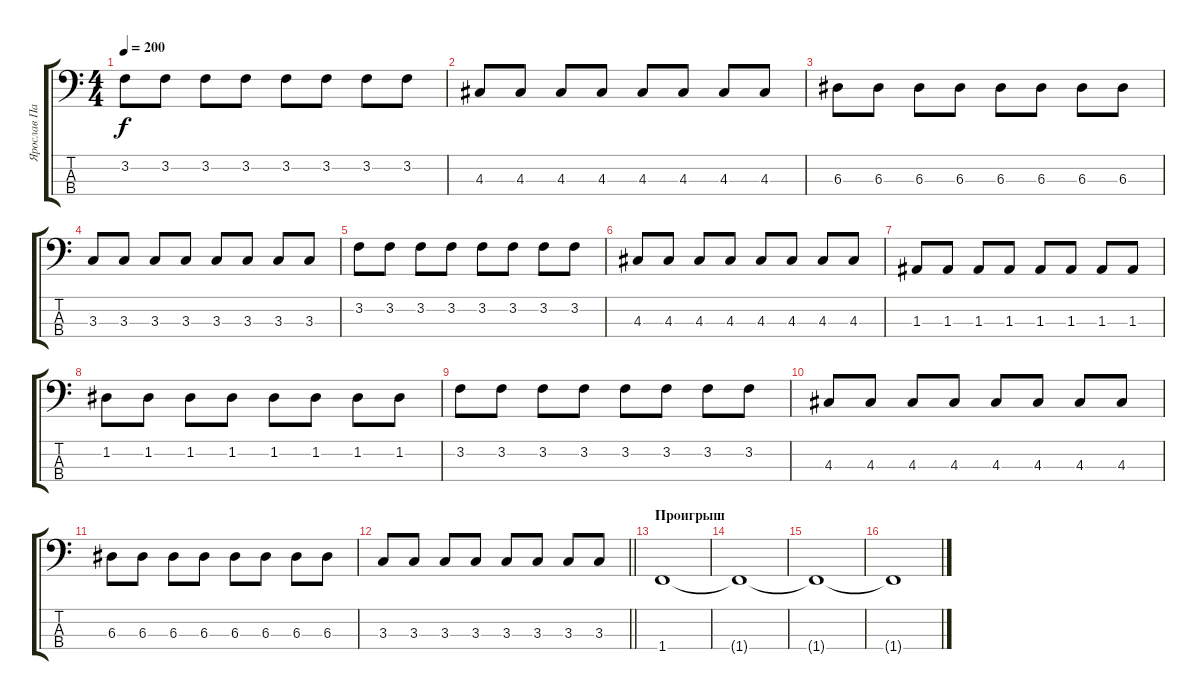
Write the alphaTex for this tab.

\track ("Ярослав Пастухов" "Ярослав Па") {instrument electricbassfinger}
\staff {score tabs}
\tuning (G2 D2 A1 E1) {hide}
\ts (4 4)
\tempo 200
\clef f4
\ks c
3.2.8{dy f} 3.2.8 3.2.8 3.2.8 3.2.8 3.2.8 3.2.8 3.2.8 |
4.3.8 4.3.8 4.3.8 4.3.8 4.3.8 4.3.8 4.3.8 4.3.8 |
6.3.8 6.3.8 6.3.8 6.3.8 6.3.8 6.3.8 6.3.8 6.3.8 |
3.3.8 3.3.8 3.3.8 3.3.8 3.3.8 3.3.8 3.3.8 3.3.8 |
3.2.8 3.2.8 3.2.8 3.2.8 3.2.8 3.2.8 3.2.8 3.2.8 |
4.3.8 4.3.8 4.3.8 4.3.8 4.3.8 4.3.8 4.3.8 4.3.8 |
1.3.8 1.3.8 1.3.8 1.3.8 1.3.8 1.3.8 1.3.8 1.3.8 |
1.2.8 1.2.8 1.2.8 1.2.8 1.2.8 1.2.8 1.2.8 1.2.8 |
3.2.8 3.2.8 3.2.8 3.2.8 3.2.8 3.2.8 3.2.8 3.2.8 |
4.3.8 4.3.8 4.3.8 4.3.8 4.3.8 4.3.8 4.3.8 4.3.8 |
6.3.8 6.3.8 6.3.8 6.3.8 6.3.8 6.3.8 6.3.8 6.3.8 |
\barLineRight lightlight
3.3.8 3.3.8 3.3.8 3.3.8 3.3.8 3.3.8 3.3.8 3.3.8 |
\section ("" "Проигрыш")
1.4.1 |
1.4{t}.1 |
1.4{t}.1 |
1.4{t}.1
